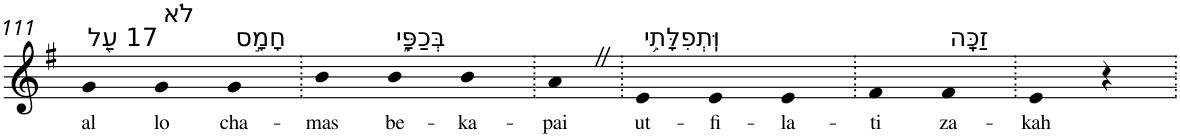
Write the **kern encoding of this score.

**kern	**text
*part1	*part1
*staff1	*staff1
*I"Piano	*
*I'Pno	*
!!LO:PB:g=z
*clefG2	*
*k[f#]	*
*G:	*
=111	=111
!LO:TX:a:t=17 עַ֭ל	!
!	!LO:LY:b
4g	al
!LO:TX:a:t=לֹא	!
!	!LO:LY:b
4g	lo
!LO:TX:a:t=חָמָ֣ס	!
!	!LO:LY:b
4g	cha-
=112.	=112.
!	!LO:LY:b
4b	-mas
!LO:TX:a:t=בְּכַפָּ֑י	!
!	!LO:LY:b
4b	be-
!	!LO:LY:b
4b	-ka-
=113.	=113.
!	!LO:LY:b
4aZ	-pai
=114.	=114.
!LO:TX:a:t=וּֽתְפִלָּתִ֥י	!
!	!LO:LY:b
4e	ut-
!	!LO:LY:b
4e	-fi-
!	!LO:LY:b
4e	-la-
=115.	=115.
!	!LO:LY:b
4f#	-ti
!LO:TX:a:t=זַכָּֽה	!
!	!LO:LY:b
4f#	za-
=116.	=116.
!	!LO:LY:b
4e	-kah
4r	.
=.	=.
*-	*-
